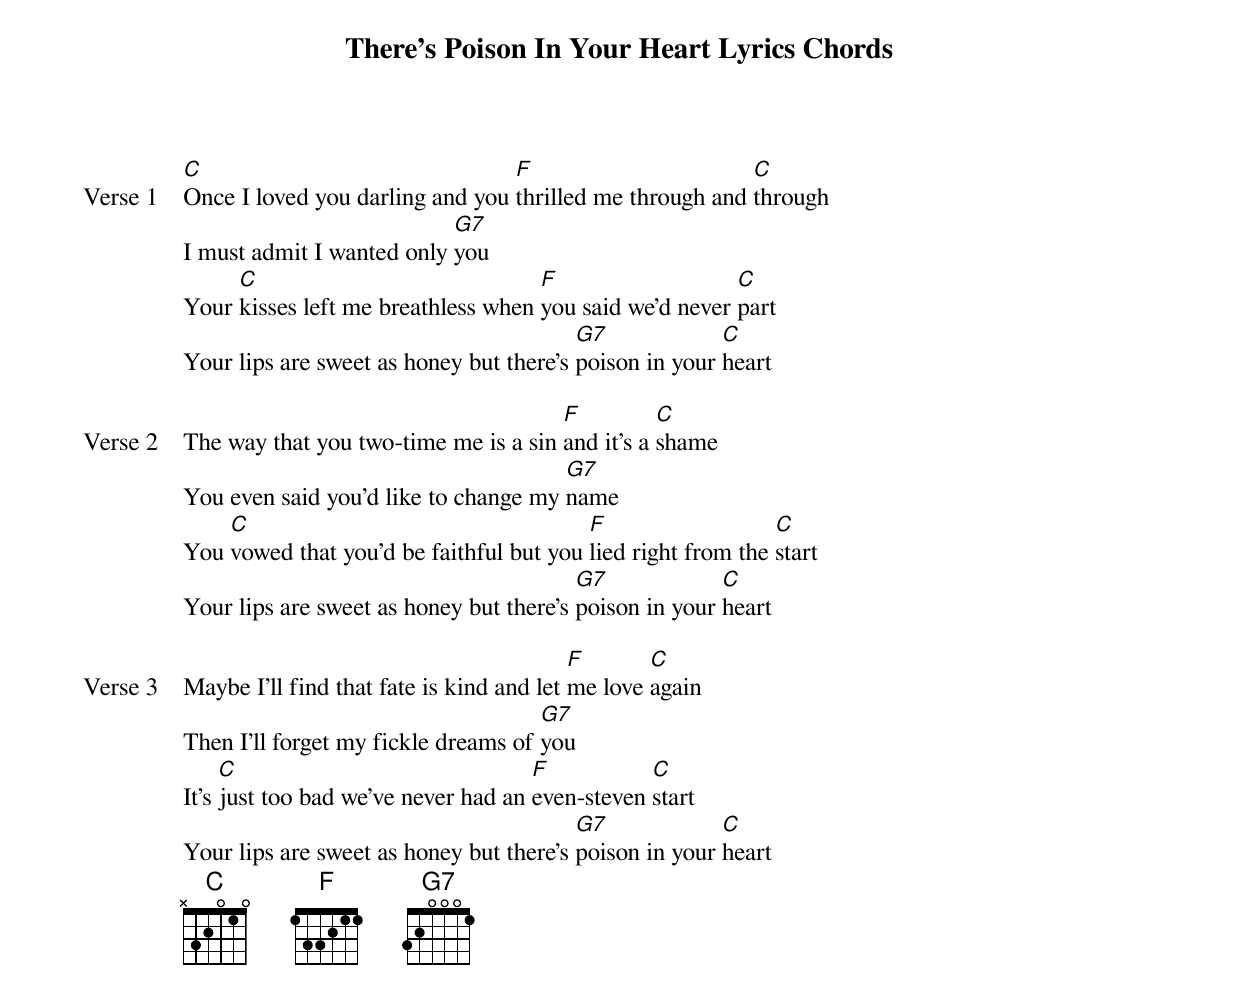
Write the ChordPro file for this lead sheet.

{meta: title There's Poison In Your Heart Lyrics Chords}
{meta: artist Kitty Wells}
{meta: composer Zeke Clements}
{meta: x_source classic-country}
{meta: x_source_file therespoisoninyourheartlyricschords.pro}
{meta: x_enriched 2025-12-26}

{start_of_verse: Verse 1}
[C]Once I loved you darling and you [F]thrilled me through and [C]through
I must admit I wanted only [G7]you
Your [C]kisses left me breathless when [F]you said we'd never [C]part
Your lips are sweet as honey but there's [G7]poison in your [C]heart
{end_of_verse}

{start_of_verse: Verse 2}
The way that you two-time me is a sin [F]and it's a [C]shame
You even said you'd like to change my [G7]name
You [C]vowed that you'd be faithful but you [F]lied right from the [C]start
Your lips are sweet as honey but there's [G7]poison in your [C]heart
{end_of_verse}

{start_of_verse: Verse 3}
Maybe I'll find that fate is kind and let [F]me love [C]again
Then I'll forget my fickle dreams of [G7]you
It's [C]just too bad we've never had an [F]even-steven [C]start
Your lips are sweet as honey but there's [G7]poison in your [C]heart
{end_of_verse}
